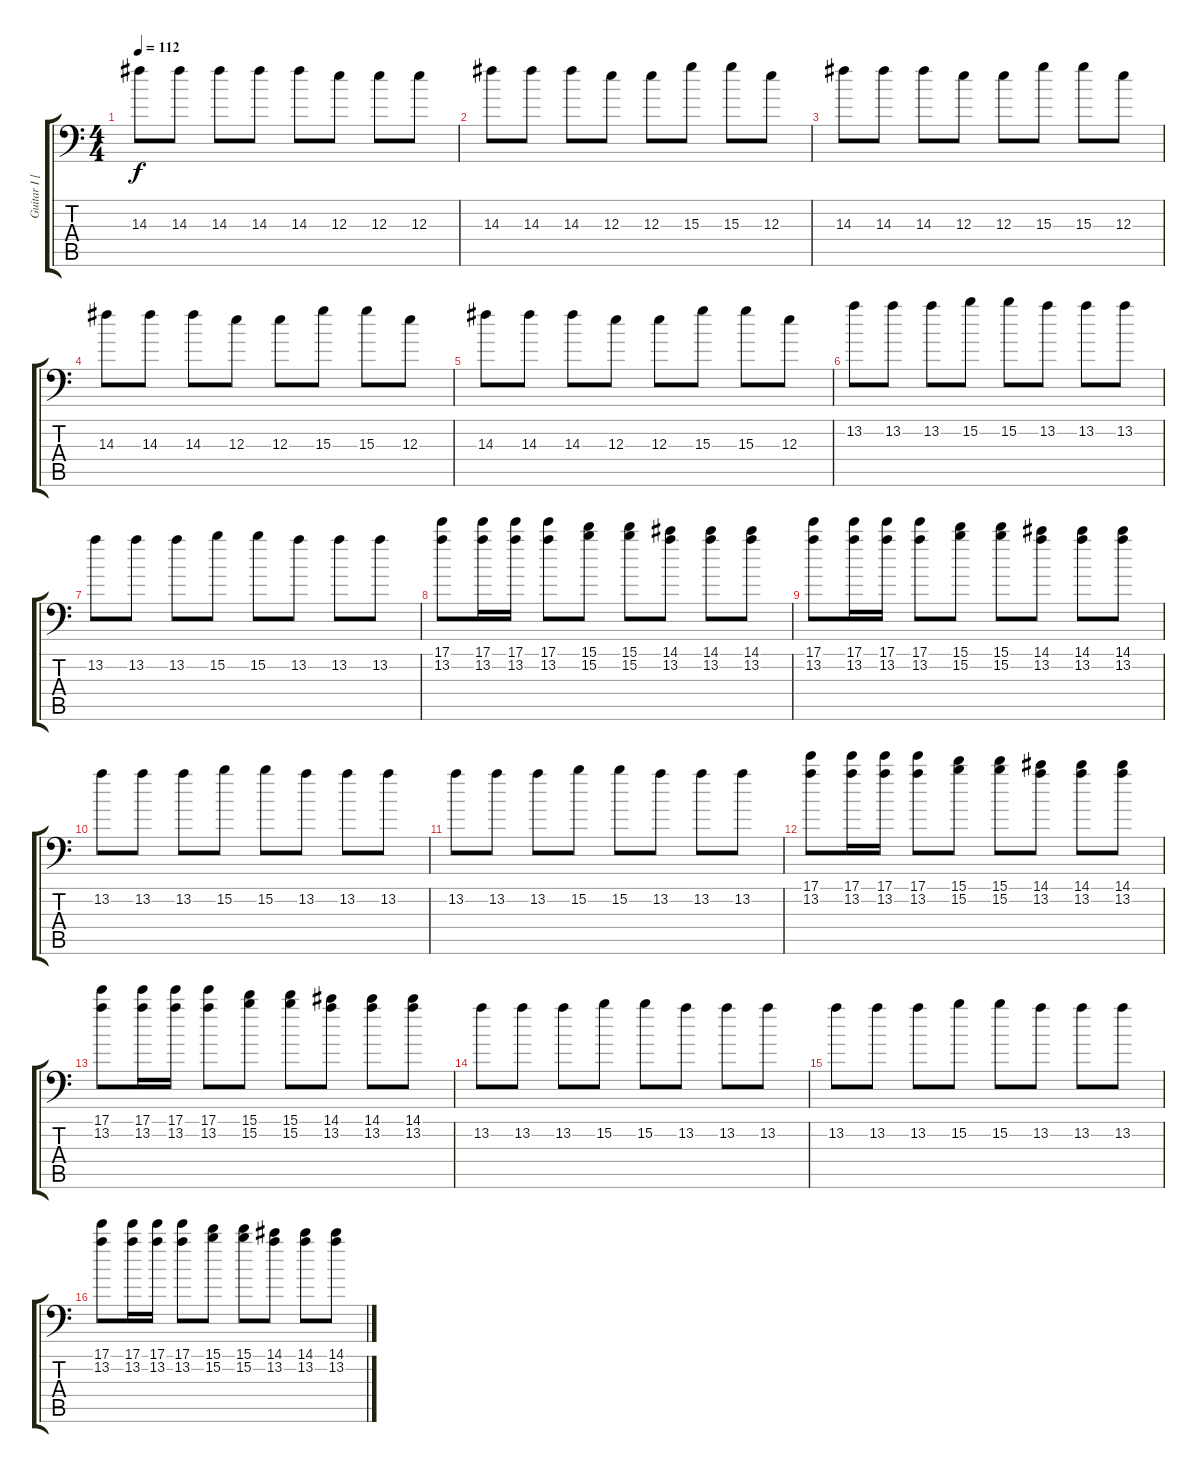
\track ("Guitar I [Aaron Turner]" "Guitar I [") {instrument distortionguitar}
\staff {score tabs}
\tuning (B3 Ab3 E3 B2 Gb2 Gb1) {hide}
\ts (4 4)
\tempo 112
\clef f4
\ks c
14.3.8{dy f} 14.3.8 14.3.8 14.3.8 14.3.8 12.3.8 12.3.8 12.3.8 |
14.3.8 14.3.8 14.3.8 12.3.8 12.3.8 15.3.8 15.3.8 12.3.8 |
14.3.8 14.3.8 14.3.8 12.3.8 12.3.8 15.3.8 15.3.8 12.3.8 |
14.3.8 14.3.8 14.3.8 12.3.8 12.3.8 15.3.8 15.3.8 12.3.8 |
14.3.8 14.3.8 14.3.8 12.3.8 12.3.8 15.3.8 15.3.8 12.3.8 |
13.2.8 13.2.8 13.2.8 15.2.8 15.2.8 13.2.8 13.2.8 13.2.8 |
13.2.8 13.2.8 13.2.8 15.2.8 15.2.8 13.2.8 13.2.8 13.2.8 |
(17.1 13.2).8 (17.1 13.2).16 (17.1 13.2).16 (17.1 13.2).8 (15.1 15.2).8 (15.1 15.2).8 (14.1 13.2).8 (14.1 13.2).8 (14.1 13.2).8 |
(17.1 13.2).8 (17.1 13.2).16 (17.1 13.2).16 (17.1 13.2).8 (15.1 15.2).8 (15.1 15.2).8 (14.1 13.2).8 (14.1 13.2).8 (14.1 13.2).8 |
13.2.8 13.2.8 13.2.8 15.2.8 15.2.8 13.2.8 13.2.8 13.2.8 |
13.2.8 13.2.8 13.2.8 15.2.8 15.2.8 13.2.8 13.2.8 13.2.8 |
(17.1 13.2).8 (17.1 13.2).16 (17.1 13.2).16 (17.1 13.2).8 (15.1 15.2).8 (15.1 15.2).8 (14.1 13.2).8 (14.1 13.2).8 (14.1 13.2).8 |
(17.1 13.2).8 (17.1 13.2).16 (17.1 13.2).16 (17.1 13.2).8 (15.1 15.2).8 (15.1 15.2).8 (14.1 13.2).8 (14.1 13.2).8 (14.1 13.2).8 |
13.2.8 13.2.8 13.2.8 15.2.8 15.2.8 13.2.8 13.2.8 13.2.8 |
13.2.8 13.2.8 13.2.8 15.2.8 15.2.8 13.2.8 13.2.8 13.2.8 |
(17.1 13.2).8 (17.1 13.2).16 (17.1 13.2).16 (17.1 13.2).8 (15.1 15.2).8 (15.1 15.2).8 (14.1 13.2).8 (14.1 13.2).8 (14.1 13.2).8
